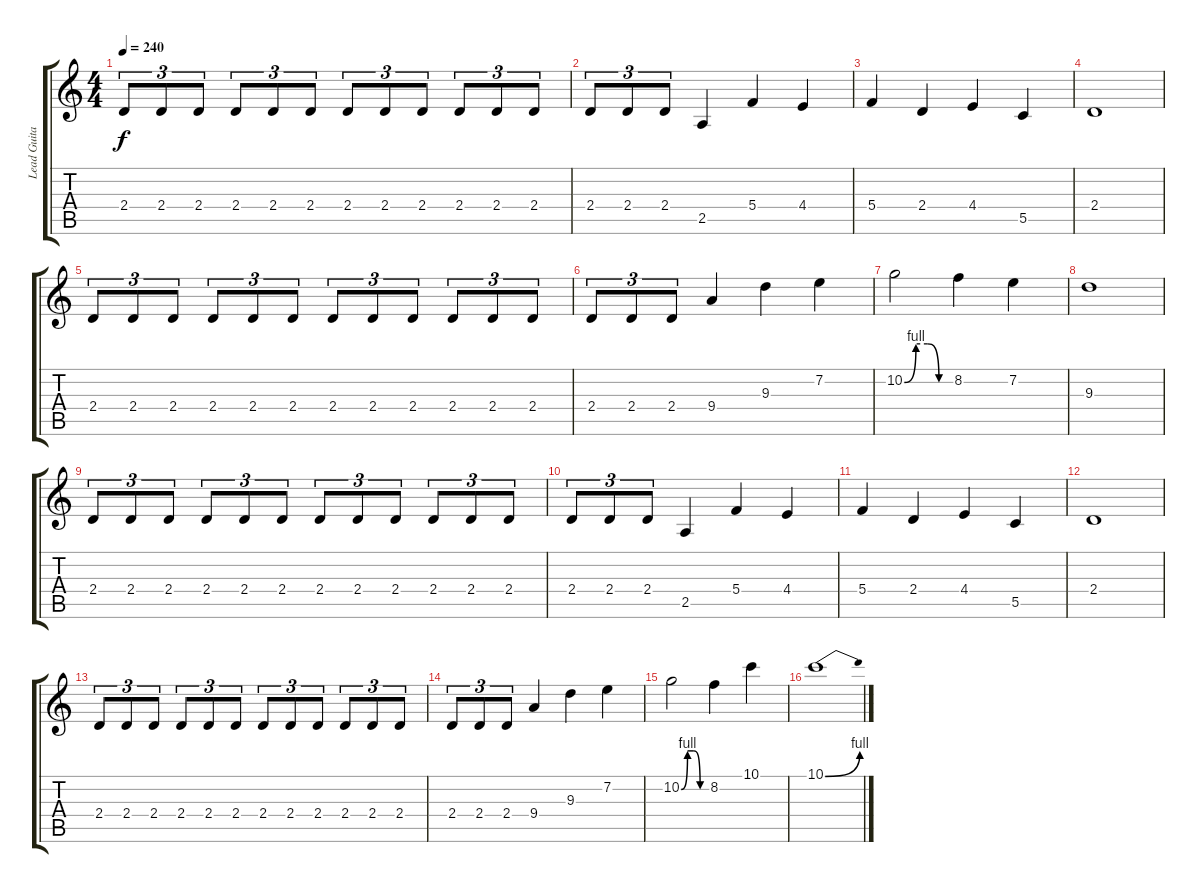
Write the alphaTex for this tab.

\track ("Lead Guitar" "Lead Guita") {instrument distortionguitar}
\staff {score tabs}
\tuning (D4 A3 F3 C3 G2 D2) {hide}
\ts (4 4)
\tempo 240
\clef g2
\ks c
2.4.8{tu (3 2) dy f} 2.4.8{tu (3 2)} 2.4.8{tu (3 2)} 2.4.8{tu (3 2)} 2.4.8{tu (3 2)} 2.4.8{tu (3 2)} 2.4.8{tu (3 2)} 2.4.8{tu (3 2)} 2.4.8{tu (3 2)} 2.4.8{tu (3 2)} 2.4.8{tu (3 2)} 2.4.8{tu (3 2)} |
2.4.8{tu (3 2)} 2.4.8{tu (3 2)} 2.4.8{tu (3 2)} 2.5.4 5.4.4 4.4.4 |
5.4.4 2.4.4 4.4.4 5.5.4 |
2.4.1 |
2.4.8{tu (3 2)} 2.4.8{tu (3 2)} 2.4.8{tu (3 2)} 2.4.8{tu (3 2)} 2.4.8{tu (3 2)} 2.4.8{tu (3 2)} 2.4.8{tu (3 2)} 2.4.8{tu (3 2)} 2.4.8{tu (3 2)} 2.4.8{tu (3 2)} 2.4.8{tu (3 2)} 2.4.8{tu (3 2)} |
2.4.8{tu (3 2)} 2.4.8{tu (3 2)} 2.4.8{tu (3 2)} 9.4.4 9.3.4 7.2.4 |
10.2{be (custom 0 0 15 4 30 4 45 0 60 0)}.2 8.2.4 7.2.4 |
9.3.1 |
2.4.8{tu (3 2)} 2.4.8{tu (3 2)} 2.4.8{tu (3 2)} 2.4.8{tu (3 2)} 2.4.8{tu (3 2)} 2.4.8{tu (3 2)} 2.4.8{tu (3 2)} 2.4.8{tu (3 2)} 2.4.8{tu (3 2)} 2.4.8{tu (3 2)} 2.4.8{tu (3 2)} 2.4.8{tu (3 2)} |
2.4.8{tu (3 2)} 2.4.8{tu (3 2)} 2.4.8{tu (3 2)} 2.5.4 5.4.4 4.4.4 |
5.4.4 2.4.4 4.4.4 5.5.4 |
2.4.1 |
2.4.8{tu (3 2)} 2.4.8{tu (3 2)} 2.4.8{tu (3 2)} 2.4.8{tu (3 2)} 2.4.8{tu (3 2)} 2.4.8{tu (3 2)} 2.4.8{tu (3 2)} 2.4.8{tu (3 2)} 2.4.8{tu (3 2)} 2.4.8{tu (3 2)} 2.4.8{tu (3 2)} 2.4.8{tu (3 2)} |
2.4.8{tu (3 2)} 2.4.8{tu (3 2)} 2.4.8{tu (3 2)} 9.4.4 9.3.4 7.2.4 |
10.2{be (custom 0 0 15 4 30 4 45 0 60 0)}.2 8.2.4 10.1.4 |
10.1{be (bend 0 0 60 4)}.1
